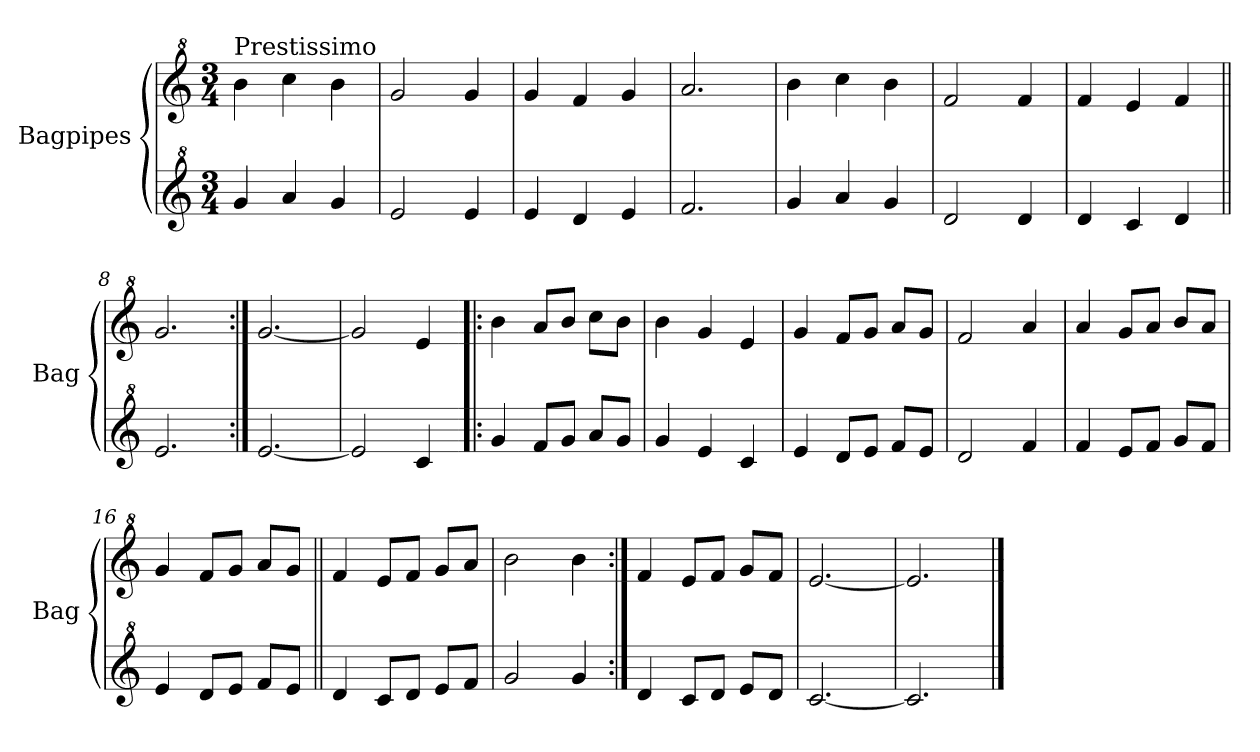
**kern	**kern
*part2	*part1
*staff2	*staff1
*I"Bagpipes	*I"Bagpipes
*I'Bag	*I'Bag
*clefG^2	*clefG^2
*k[]	*k[]
*C:	*C:
*M3/4	*M3/4
=1	=1
!	!LO:TX:a:t=Prestissimo
4gg/	4bb\
4aa/	4ccc\
4gg/	4bb\
=2	=2
2ee/	2gg/
4ee/	4gg/
=3	=3
4ee/	4gg/
4dd/	4ff/
4ee/	4gg/
=4	=4
2.ff/	2.aa/
=5	=5
4gg/	4bb\
4aa/	4ccc\
4gg/	4bb\
=6	=6
2dd/	2ff/
4dd/	4ff/
=7	=7
4dd/	4ff/
4cc/	4ee/
4dd/	4ff/
=8||	=8||
2.ee/	2.gg/
=9:|!	=9:|!
[2.ee/	[2.gg/
=10	=10
2ee/]	2gg/]
4cc/	4ee/
=11!|:	=11!|:
4gg/	4bb\
8ff/L	8aa/L
8gg/J	8bb/J
8aa/L	8ccc\L
8gg/J	8bb\J
=12	=12
4gg/	4bb\
4ee/	4gg/
4cc/	4ee/
!!LO:LB:g=z
=13	=13
4ee/	4gg/
8dd/L	8ff/L
8ee/J	8gg/J
8ff/L	8aa/L
8ee/J	8gg/J
=14	=14
2dd/	2ff/
4ff/	4aa/
=15	=15
4ff/	4aa/
8ee/L	8gg/L
8ff/J	8aa/J
8gg/L	8bb/L
8ff/J	8aa/J
=16	=16
4ee/	4gg/
8dd/L	8ff/L
8ee/J	8gg/J
8ff/L	8aa/L
8ee/J	8gg/J
=17||	=17||
4dd/	4ff/
8cc/L	8ee/L
8dd/J	8ff/J
8ee/L	8gg/L
8ff/J	8aa/J
=18	=18
2gg/	2bb\
4gg/	4bb\
=19:|!	=19:|!
4dd/	4ff/
8cc/L	8ee/L
8dd/J	8ff/J
8ee/L	8gg/L
8dd/J	8ff/J
=20	=20
[2.cc/	[2.ee/
=21	=21
2.cc/]	2.ee/]
==	==
*-	*-
